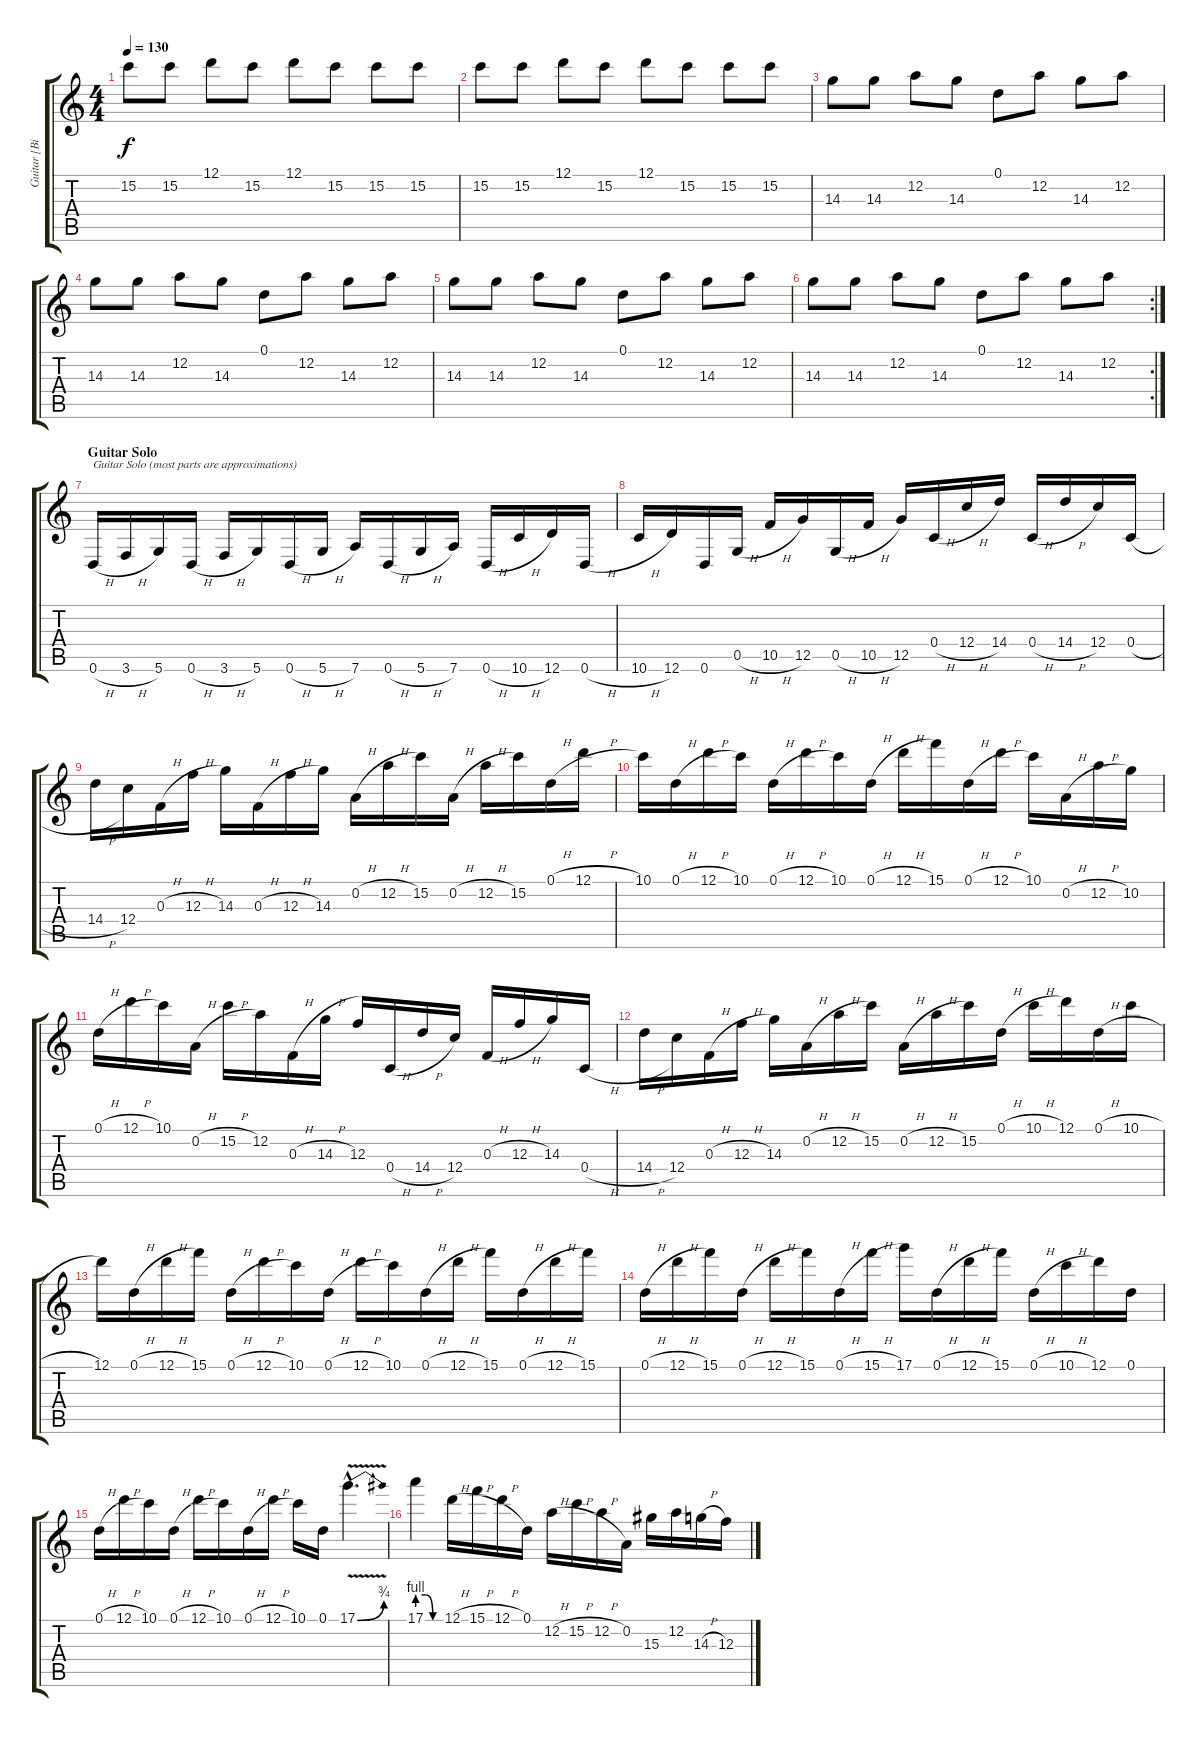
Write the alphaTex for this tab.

\track ("Guitar [Bill Kelliher]" "Guitar [Bi") {instrument distortionguitar}
\staff {score tabs}
\tuning (D4 A3 F3 C3 G2 D2) {hide}
\ts (4 4)
\tempo 130
\clef g2
\ks c
15.2.8{dy f} 15.2.8 12.1.8 15.2.8 12.1.8 15.2.8 15.2.8 15.2.8 |
15.2.8 15.2.8 12.1.8 15.2.8 12.1.8 15.2.8 15.2.8 15.2.8 |
14.3.8 14.3.8 12.2.8 14.3.8 0.1.8 12.2.8 14.3.8 12.2.8 |
14.3.8 14.3.8 12.2.8 14.3.8 0.1.8 12.2.8 14.3.8 12.2.8 |
14.3.8 14.3.8 12.2.8 14.3.8 0.1.8 12.2.8 14.3.8 12.2.8 |
\rc 2
14.3.8 14.3.8 12.2.8 14.3.8 0.1.8 12.2.8 14.3.8 12.2.8 |
\section ("" "Guitar Solo")
0.6{h}.16{txt "Guitar Solo (most parts are approximations)"} 3.6{h}.16 5.6.16 0.6{h}.16 3.6{h}.16 5.6.16 0.6{h}.16 5.6{h}.16 7.6.16 0.6{h}.16 5.6{h}.16 7.6.16 0.6{h}.16 10.6{h}.16 12.6.16 0.6{h}.16 |
10.6{h}.16 12.6.16 0.6.16 0.5{h}.16 10.5{h}.16 12.5.16 0.5{h}.16 10.5{h}.16 12.5.16 0.4{h}.16 12.4{h}.16 14.4.16 0.4{h}.16 14.4{h}.16 12.4.16 0.4{h}.16 |
14.4{h}.16 12.4.16 0.3{h}.16 12.3{h}.16 14.3.16 0.3{h}.16 12.3{h}.16 14.3.16 0.2{h}.16 12.2{h}.16 15.2.16 0.2{h}.16 12.2{h}.16 15.2.16 0.1{h}.16 12.1{h}.16 |
10.1.16 0.1{h}.16 12.1{h}.16 10.1.16 0.1{h}.16 12.1{h}.16 10.1.16 0.1{h}.16 12.1{h}.16 15.1.16 0.1{h}.16 12.1{h}.16 10.1.16 0.2{h}.16 12.2{h}.16 10.2.16 |
0.1{h}.16 12.1{h}.16 10.1.16 0.2{h}.16 15.2{h}.16 12.2.16 0.3{h}.16 14.3{h}.16 12.3.16 0.4{h}.16 14.4{h}.16 12.4.16 0.3{h}.16 12.3{h}.16 14.3.16 0.4{h}.16 |
14.4{h}.16 12.4.16 0.3{h}.16 12.3{h}.16 14.3.16 0.2{h}.16 12.2{h}.16 15.2.16 0.2{h}.16 12.2{h}.16 15.2.16 0.1{h}.16 10.1{h}.16 12.1.16 0.1{h}.16 10.1{h}.16 |
12.1.16 0.1{h}.16 12.1{h}.16 15.1.16 0.1{h}.16 12.1{h}.16 10.1.16 0.1{h}.16 12.1{h}.16 10.1.16 0.1{h}.16 12.1{h}.16 15.1.16 0.1{h}.16 12.1{h}.16 15.1.16 |
0.1{h}.16 12.1{h}.16 15.1.16 0.1{h}.16 12.1{h}.16 15.1.16 0.1{h}.16 15.1{h}.16 17.1.16 0.1{h}.16 12.1{h}.16 15.1.16 0.1{h}.16 10.1{h}.16 12.1.16 0.1.16 |
0.1{h}.16 12.1{h}.16 10.1.16 0.1{h}.16 12.1{h}.16 10.1.16 0.1{h}.16 12.1{h}.16 10.1.16 0.1.16 17.1{be (bend 0 0 60 3) v hac}.4{d} |
17.1{be (custom 0 4 20 4 40 0 60 0)}.4 12.1{h}.16 15.1{h}.16 12.1{h}.16 0.1.16 12.2{h}.16 15.2{h}.16 12.2{h}.16 0.2.16 15.3.16 12.2.16 14.3{h}.16 12.3.16
